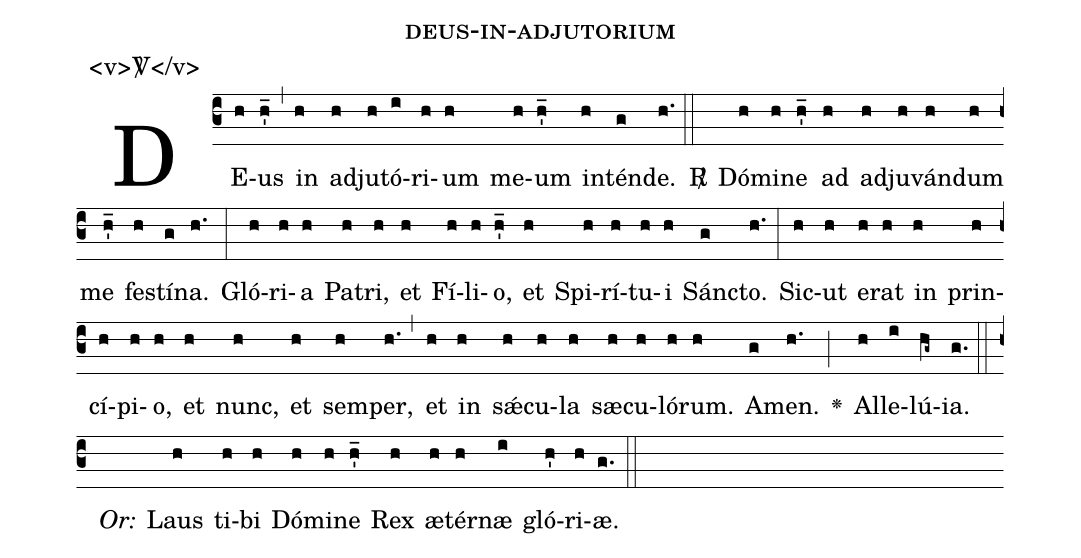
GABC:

name: deus-in-adjutorium;
annotation: <v>\Vbar</v>;
%%
(c3)DE(h)us(h'_) (,) in(h) ad(h)ju(h)tó(i)ri(h)um(h) me(h)um(h'_) in(h)tén(g)de.(h.) (::)

<v>\Rbar</v>() Dó(h)mi(h)ne(h'_) ad(h) ad(h)ju(h)ván(h)dum(h) me(h'_) fe(h)stí(g)na.(h.) (:)

Gló(h)ri(h)a(h) Pa(h)tri,(h) et(h) Fí(h)li(h)o,(h'_) et(h) Spi(h)rí(h)tu(h)i(h) Sán(g)cto.(h.) (:)
Sic(h)ut(h) e(h)rat(h) in(h) prin(h)cí(h)pi(h)o,(h) et(h) nunc,(h) et(h) sem(h)per,(h.) (,) et(h) in(h) s<sp>'ae</sp>(h)cu(h)la(h) sæ(h)cu(h)ló(h)rum.(h) A(g)men.(h.) <v>\greheightstar</v>(;) Al(h)le(i)lú(hg~)ia.(g.) (::)

<i>Or:</i>() Laus(h) ti(h)bi(h) Dó(h)mi(h)ne(h'_) Rex(h) æ(h)tér(h)næ(i) gló(h')ri(h)æ.(g.) (::)
